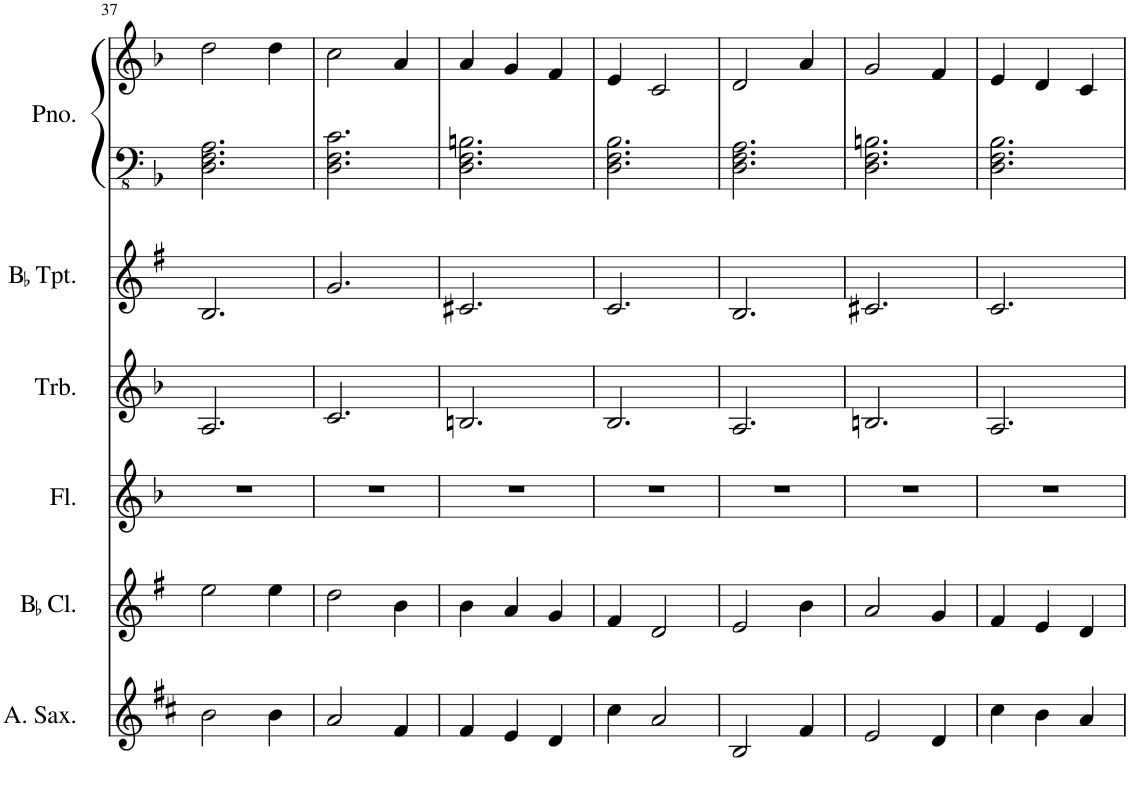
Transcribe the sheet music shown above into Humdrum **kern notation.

**kern	**kern	**kern	**kern	**kern	**kern	**kern
*part6	*part5	*part4	*part3	*part2	*part1	*part1
*staff7	*staff6	*staff5	*staff4	*staff3	*staff2	*staff1
*I"Alto Saxophone	*I"BaccidentalFlat Clarinet	*I"Flute	*I"Trombone	*I"BaccidentalFlat Trumpet	*I"Piano	*
*I'A. Sax.	*I'BaccidentalFlat Cl.	*I'Fl.	*I'Trb.	*I'BaccidentalFlat Tpt.	*I'Pno.	*
!!LO:PB:g=z
*clefG2	*clefG2	*clefG2	*clefG2	*clefG2	*clefFv4	*clefG2
*Trd5c9	*Trd1c2	*	*	*Trd1c2	*	*
*k[f#c#]	*k[f#]	*k[b-]	*k[b-]	*k[f#]	*k[b-]	*k[b-]
*M3/4	*M3/4	*M3/4	*M3/4	*M3/4	*M3/4	*M3/4
=37	=37	=37	=37	=37	=37	=37
2b\	2ee\	2.r	2.A/	2.B/	2.DD\ 2.FF\ 2.AA\	2dd\
4b\	4ee\	.	.	.	.	4dd\
=38	=38	=38	=38	=38	=38	=38
2a/	2dd\	2.r	2.c/	2.g/	2.DD\ 2.FF\ 2.C\	2cc\
4f#/	4b\	.	.	.	.	4a/
=39	=39	=39	=39	=39	=39	=39
4f#/	4b\	2.r	2.Bn/	2.c#X/	2.DD\ 2.FF\ 2.BBn\	4a/
4e/	4a/	.	.	.	.	4g/
4d/	4g/	.	.	.	.	4f/
=40	=40	=40	=40	=40	=40	=40
4cc#\	4f#/	2.r	2.B-/	2.c/	2.DD\ 2.FF\ 2.BB-\	4e/
2a/	2d/	.	.	.	.	2c/
=41	=41	=41	=41	=41	=41	=41
2B/	2e/	2.r	2.A/	2.B/	2.DD\ 2.FF\ 2.AA\	2d/
4f#/	4b\	.	.	.	.	4a/
=42	=42	=42	=42	=42	=42	=42
2e/	2a/	2.r	2.Bn/	2.c#X/	2.DD\ 2.FF\ 2.BBn\	2g/
4d/	4g/	.	.	.	.	4f/
=43	=43	=43	=43	=43	=43	=43
4cc#\	4f#/	2.r	2.A/	2.c/	2.DD\ 2.FF\ 2.BB-\	4e/
4b\	4e/	.	.	.	.	4d/
4a/	4d/	.	.	.	.	4c/
=	=	=	=	=	=	=
*-	*-	*-	*-	*-	*-	*-
